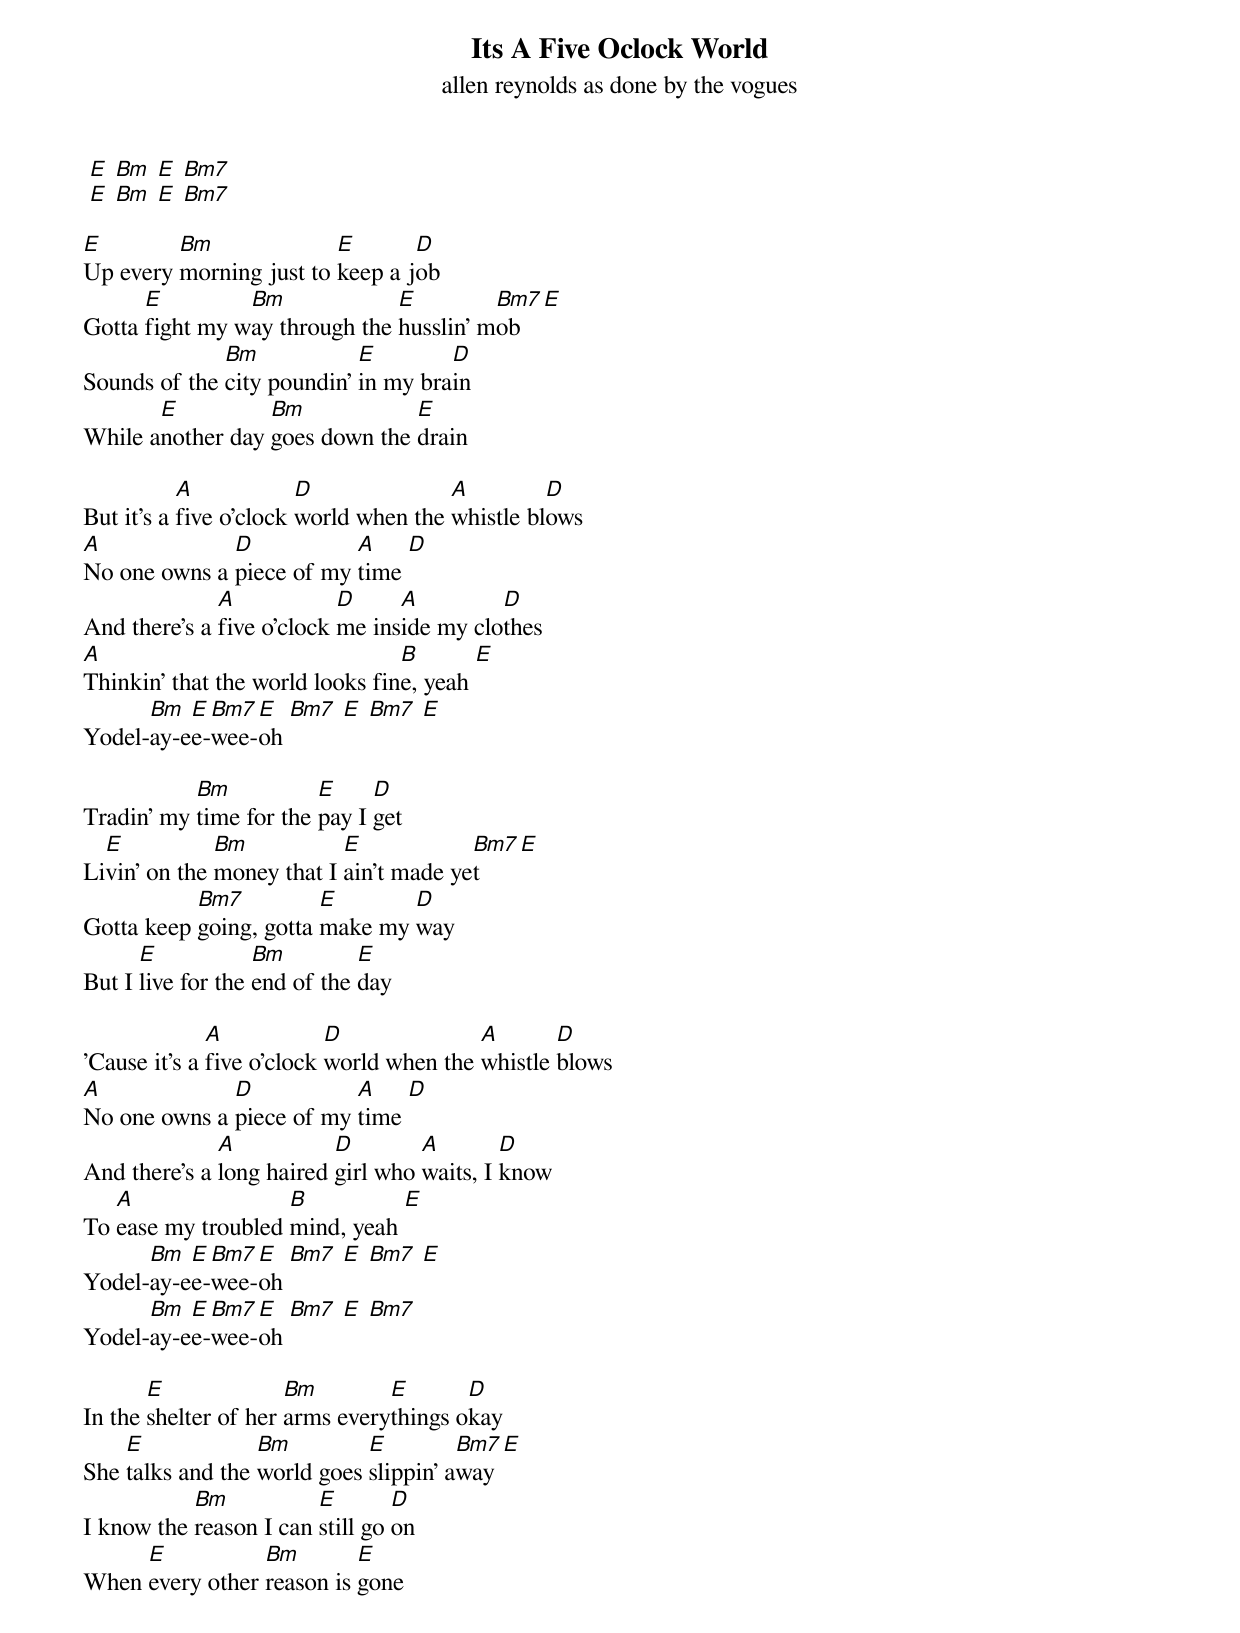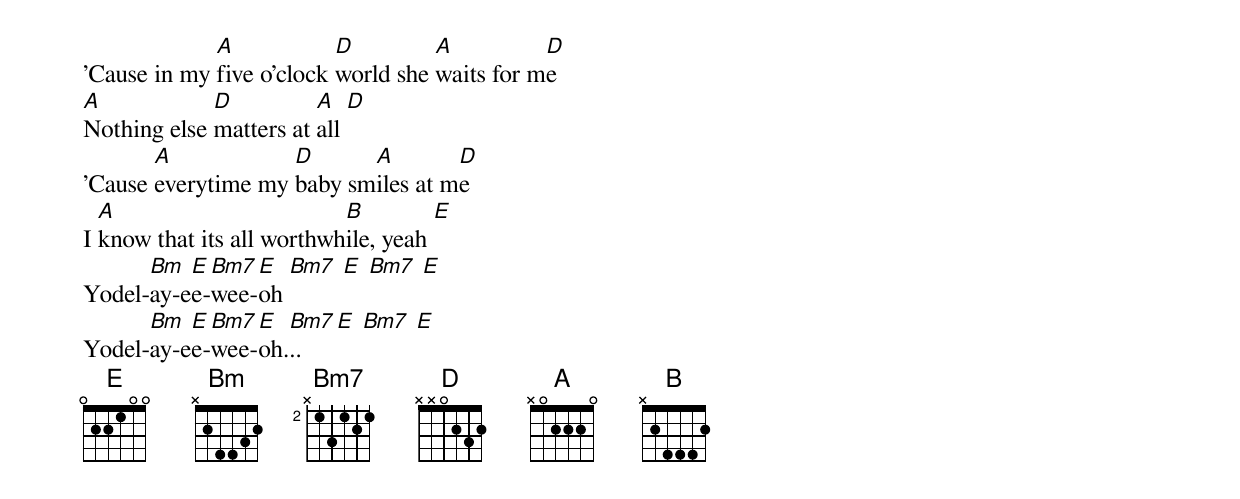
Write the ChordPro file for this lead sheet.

{title: Its A Five Oclock World}
{subtitle: allen reynolds as done by the vogues}

 [E] [Bm] [E] [Bm7]
 [E] [Bm] [E] [Bm7]

[E]Up every [Bm]morning just to [E]keep a j[D]ob
Gotta [E]fight my w[Bm]ay through the [E]husslin' m[Bm7]ob [E]
Sounds of the [Bm]city poundin' [E]in my bra[D]in
While a[E]nother day [Bm]goes down the [E]drain

But it's a [A]five o'clock [D]world when the [A]whistle bl[D]ows
[A]No one owns a [D]piece of my [A]time [D]
And there's a [A]five o'clock [D]me ins[A]ide my clo[D]thes
[A]Thinkin' that the world looks fin[B]e, yeah [E]
Yodel-[Bm]ay-e[E]e-[Bm7]wee-[E]oh [Bm7] [E] [Bm7] [E]

Tradin' my [Bm]time for the [E]pay I [D]get
Li[E]vin' on the [Bm]money that I [E]ain't made ye[Bm7]t [E]
Gotta keep [Bm7]going, gotta [E]make my [D]way
But I [E]live for the [Bm]end of the [E]day

'Cause it's a [A]five o'clock [D]world when the [A]whistle [D]blows
[A]No one owns a [D]piece of my [A]time [D]
And there's a [A]long haired [D]girl who [A]waits, I [D]know
To [A]ease my troubled [B]mind, yeah [E]
Yodel-[Bm]ay-e[E]e-[Bm7]wee-[E]oh [Bm7] [E] [Bm7] [E]
Yodel-[Bm]ay-e[E]e-[Bm7]wee-[E]oh [Bm7] [E] [Bm7]

In the [E]shelter of her [Bm]arms every[E]things o[D]kay
She [E]talks and the [Bm]world goes [E]slippin' a[Bm7]way [E]
I know the [Bm]reason I can [E]still go [D]on
When [E]every other [Bm]reason is [E]gone

'Cause in my [A]five o'clock [D]world she [A]waits for m[D]e
[A]Nothing else [D]matters at [A]all [D]
'Cause [A]everytime my [D]baby sm[A]iles at m[D]e
I [A]know that its all worthwh[B]ile, yeah [E]
Yodel-[Bm]ay-e[E]e-[Bm7]wee-[E]oh [Bm7] [E] [Bm7] [E]
Yodel-[Bm]ay-e[E]e-[Bm7]wee-[E]oh.[Bm7].. [E] [Bm7] [E]
